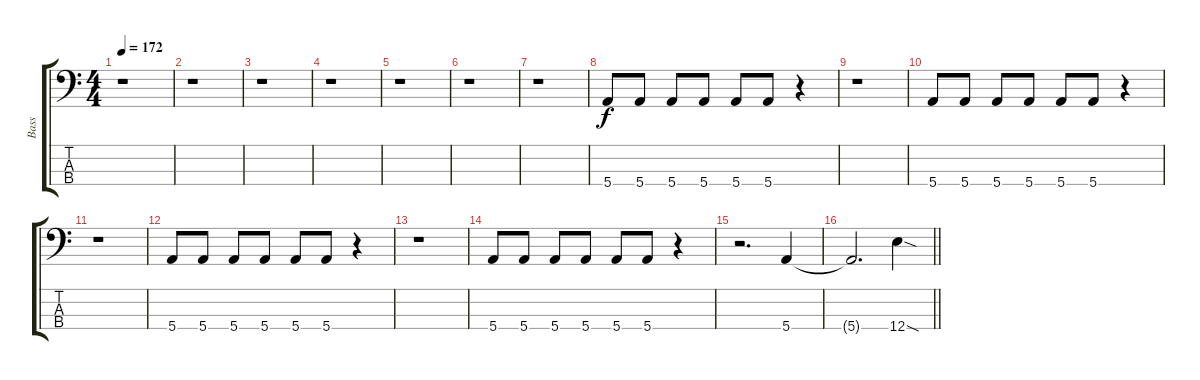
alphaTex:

\track ("Bass" "Bass") {instrument electricbassfinger}
\staff {score tabs}
\tuning (G2 D2 A1 E1) {hide}
\ts (4 4)
\tempo 172
\clef f4
\ks aminor
r.1{dy f} |
r.1 |
r.1 |
r.1 |
r.1 |
r.1 |
r.1 |
5.4.8 5.4.8 5.4.8 5.4.8 5.4.8 5.4.8 r.4 |
r.1 |
5.4.8 5.4.8 5.4.8 5.4.8 5.4.8 5.4.8 r.4 |
r.1 |
5.4.8 5.4.8 5.4.8 5.4.8 5.4.8 5.4.8 r.4 |
r.1 |
5.4.8 5.4.8 5.4.8 5.4.8 5.4.8 5.4.8 r.4 |
r.2{d} 5.4.4 |
\barLineRight lightlight
5.4{t}.2{d} 12.4{sod}.4
